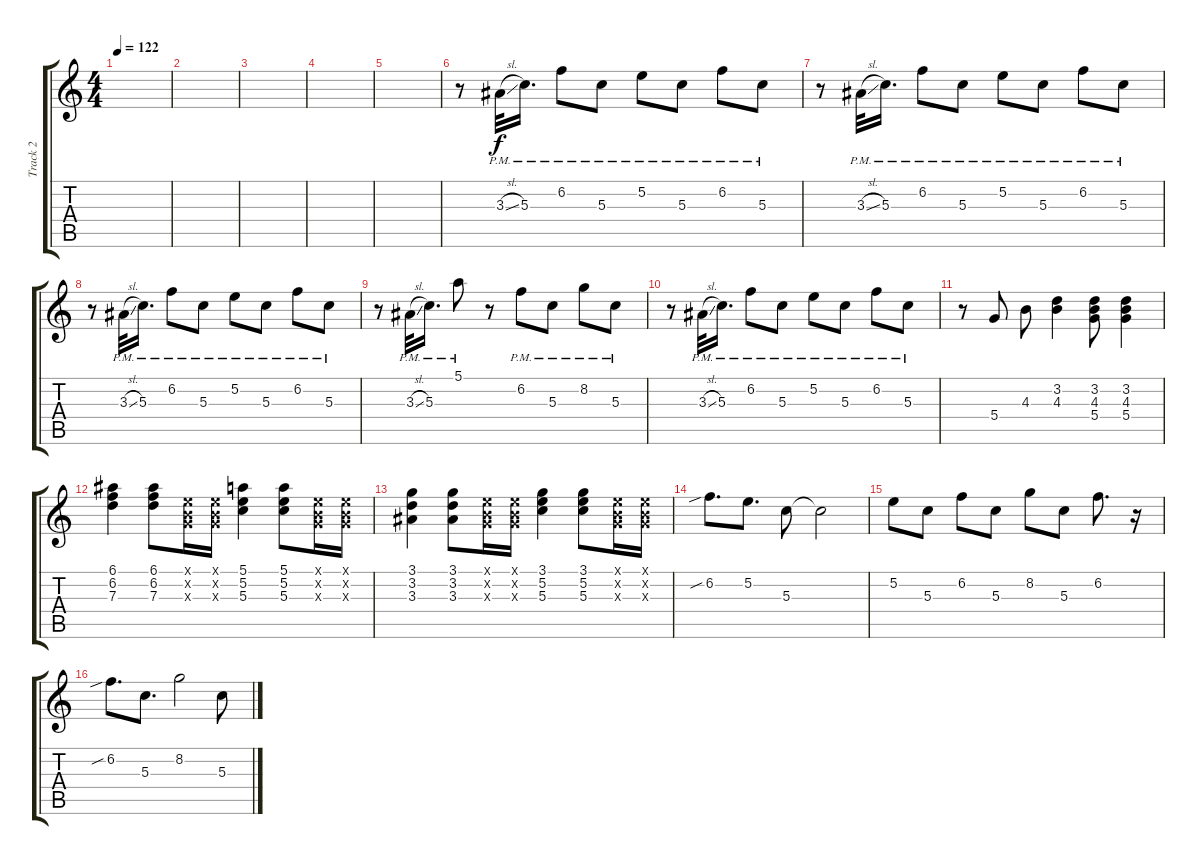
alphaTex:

\track ("Track 2" "Track 2") {instrument overdrivenguitar}
\staff {score tabs}
\tuning (E4 B3 G3 D3 A2 E2) {hide}
\ts (4 4)
\tempo 122
\clef g2
\ks c
|
|
|
|
|
r.8{volume 13} 3.3{sl pm}.32 5.3{pm}.16{d} 6.2{pm}.8 5.3{pm}.8 5.2{pm}.8 5.3{pm}.8 6.2{pm}.8 5.3{pm}.8 |
r.8 3.3{sl pm}.32 5.3{pm}.16{d} 6.2{pm}.8 5.3{pm}.8 5.2{pm}.8 5.3{pm}.8 6.2{pm}.8 5.3{pm}.8 |
r.8 3.3{sl pm}.32 5.3{pm}.16{d} 6.2{pm}.8 5.3{pm}.8 5.2{pm}.8 5.3{pm}.8 6.2{pm}.8 5.3{pm}.8 |
r.8 3.3{sl pm}.32 5.3{pm}.16{d} 5.1{pm}.8 r.8 6.2{pm}.8 5.3{pm}.8 8.2{pm}.8 5.3{pm}.8 |
r.8 3.3{sl pm}.32 5.3{pm}.16{d} 6.2{pm}.8 5.3{pm}.8 5.2{pm}.8 5.3{pm}.8 6.2{pm}.8 5.3{pm}.8 |
r.8 5.4.8 4.3.8 (3.2 4.3).4 (3.2 4.3 5.4).8 (3.2 4.3 5.4).4 |
(6.1 6.2 7.3).4 (6.1 6.2 7.3).8 (0.1{x} 0.2{x} 0.3{x}).16 (0.1{x} 0.2{x} 0.3{x}).16 (5.1 5.2 5.3).4 (5.1 5.2 5.3).8 (0.1{x} 0.2{x} 0.3{x}).16 (0.1{x} 0.2{x} 0.3{x}).16 |
(3.1 3.2 3.3).4 (3.1 3.2 3.3).8 (0.1{x} 0.2{x} 0.3{x}).16 (0.1{x} 0.2{x} 0.3{x}).16 (3.1 5.2 5.3).4 (3.1 5.2 5.3).8 (0.1{x} 0.2{x} 0.3{x}).16 (0.1{x} 0.2{x} 0.3{x}).16 |
6.2{sib}.8{d} 5.2.8{d} 5.3.8 5.3{t}.2 |
5.2.8 5.3.8 6.2.8 5.3.8 8.2.8 5.3.8 6.2.8{d} r.16 |
6.2{sib}.8{d} 5.3.8{d} 8.2.2 5.3.8
